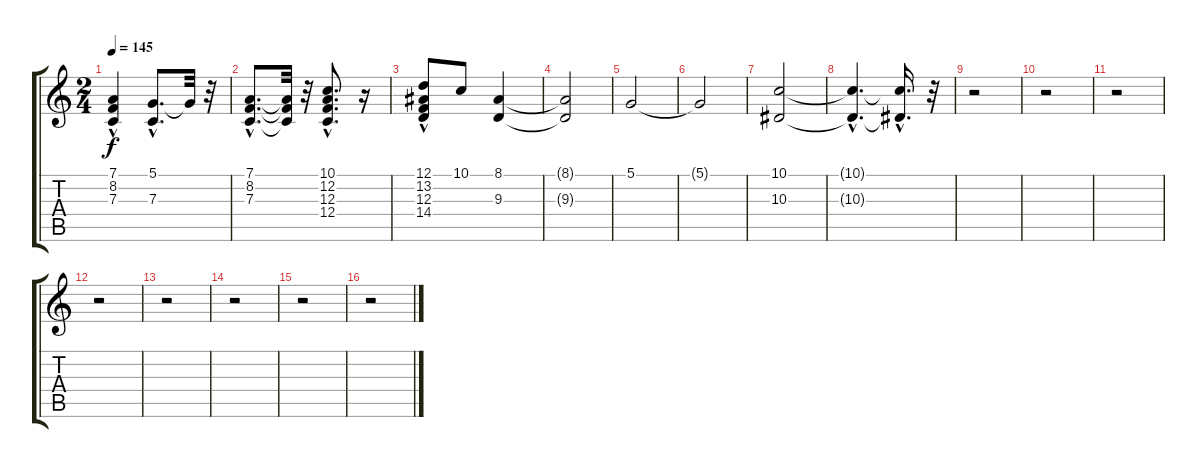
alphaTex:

\track "" {instrument choiraahs}
\staff {score tabs}
\tuning (D4 A3 F3 C3 G2 D2) {hide}
\ts (2 4)
\tempo 145
\clef g2
\ks c
(7.1{hac} 8.2{hac} 7.3{hac}).4{dy f} (5.1{hac} 7.3{hac}).8{d} 5.1{t}.32 r.32 |
(7.1{hac} 8.2{hac} 7.3{hac}).8{d} (7.1{t} 8.2{t} 7.3{t}).32 r.32 (10.1{hac} 12.2{hac} 12.3{hac} 12.4).8{d} r.16 |
(12.1{hac} 13.2{hac} 12.3{hac} 14.4{hac}).8 10.1.8 (8.1 9.3).4 |
(8.1{t} 9.3{t}).2 |
5.1.2 |
5.1{t}.2 |
(10.1 10.3).2 |
(10.1{hac t} 10.3{hac t}).4{d} (10.1{hac t} 10.3{t}).16{d} r.32 |
r.2 |
r.2 |
r.2 |
r.2 |
r.2 |
r.2 |
r.2 |
r.2
